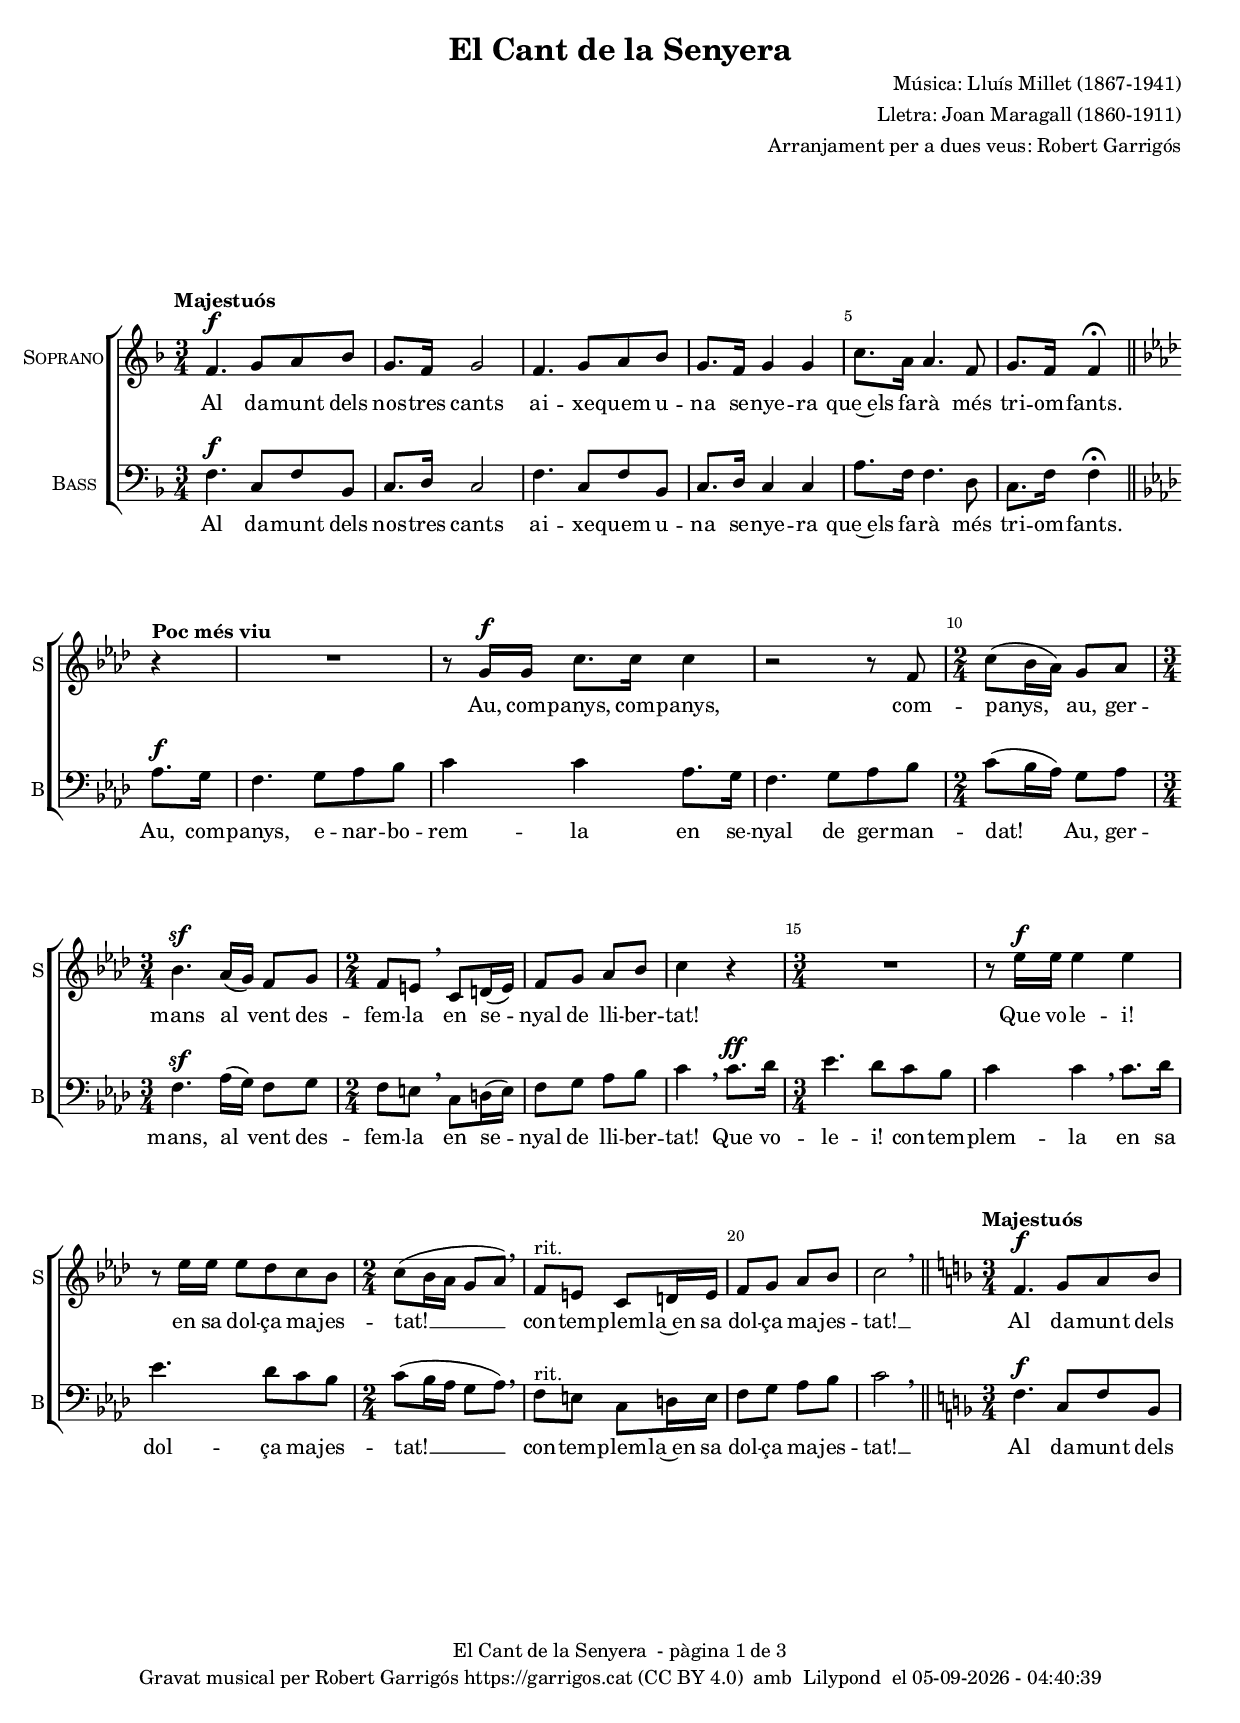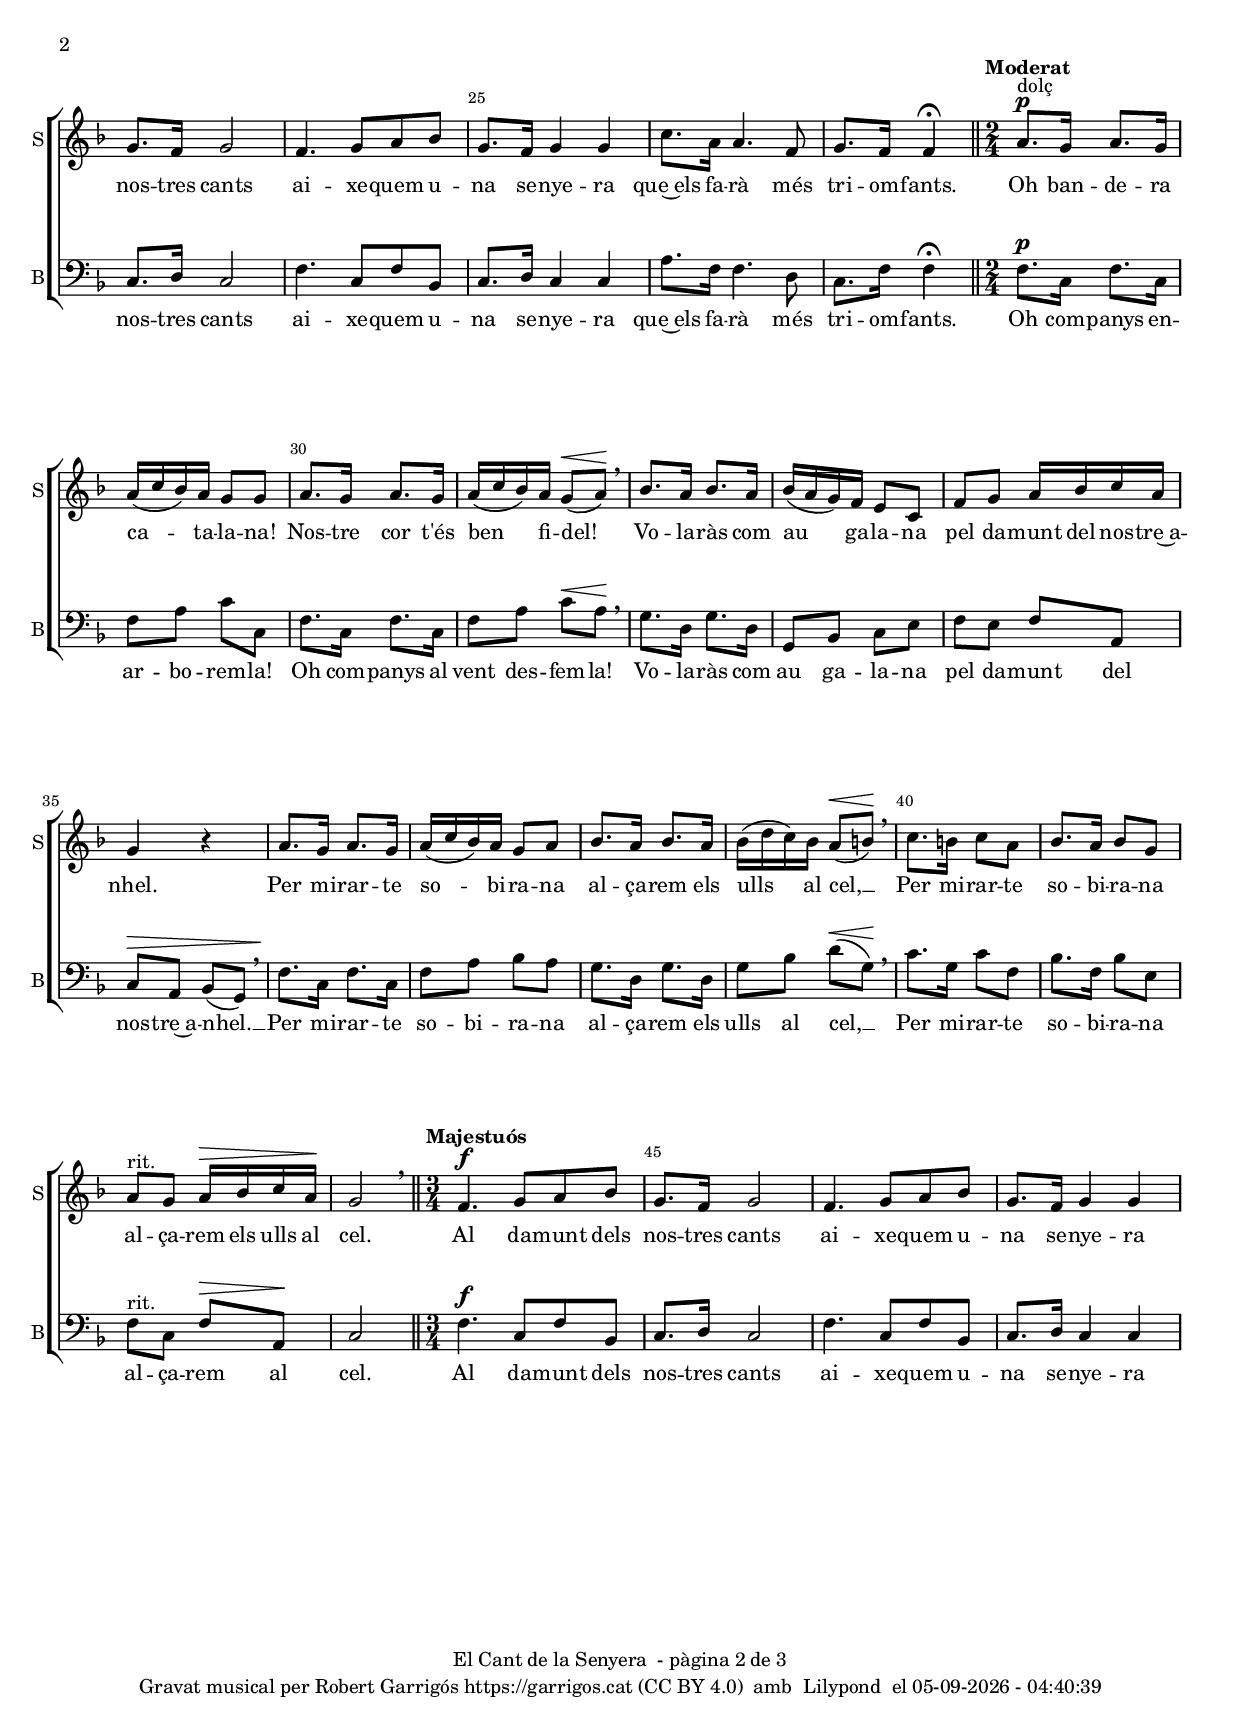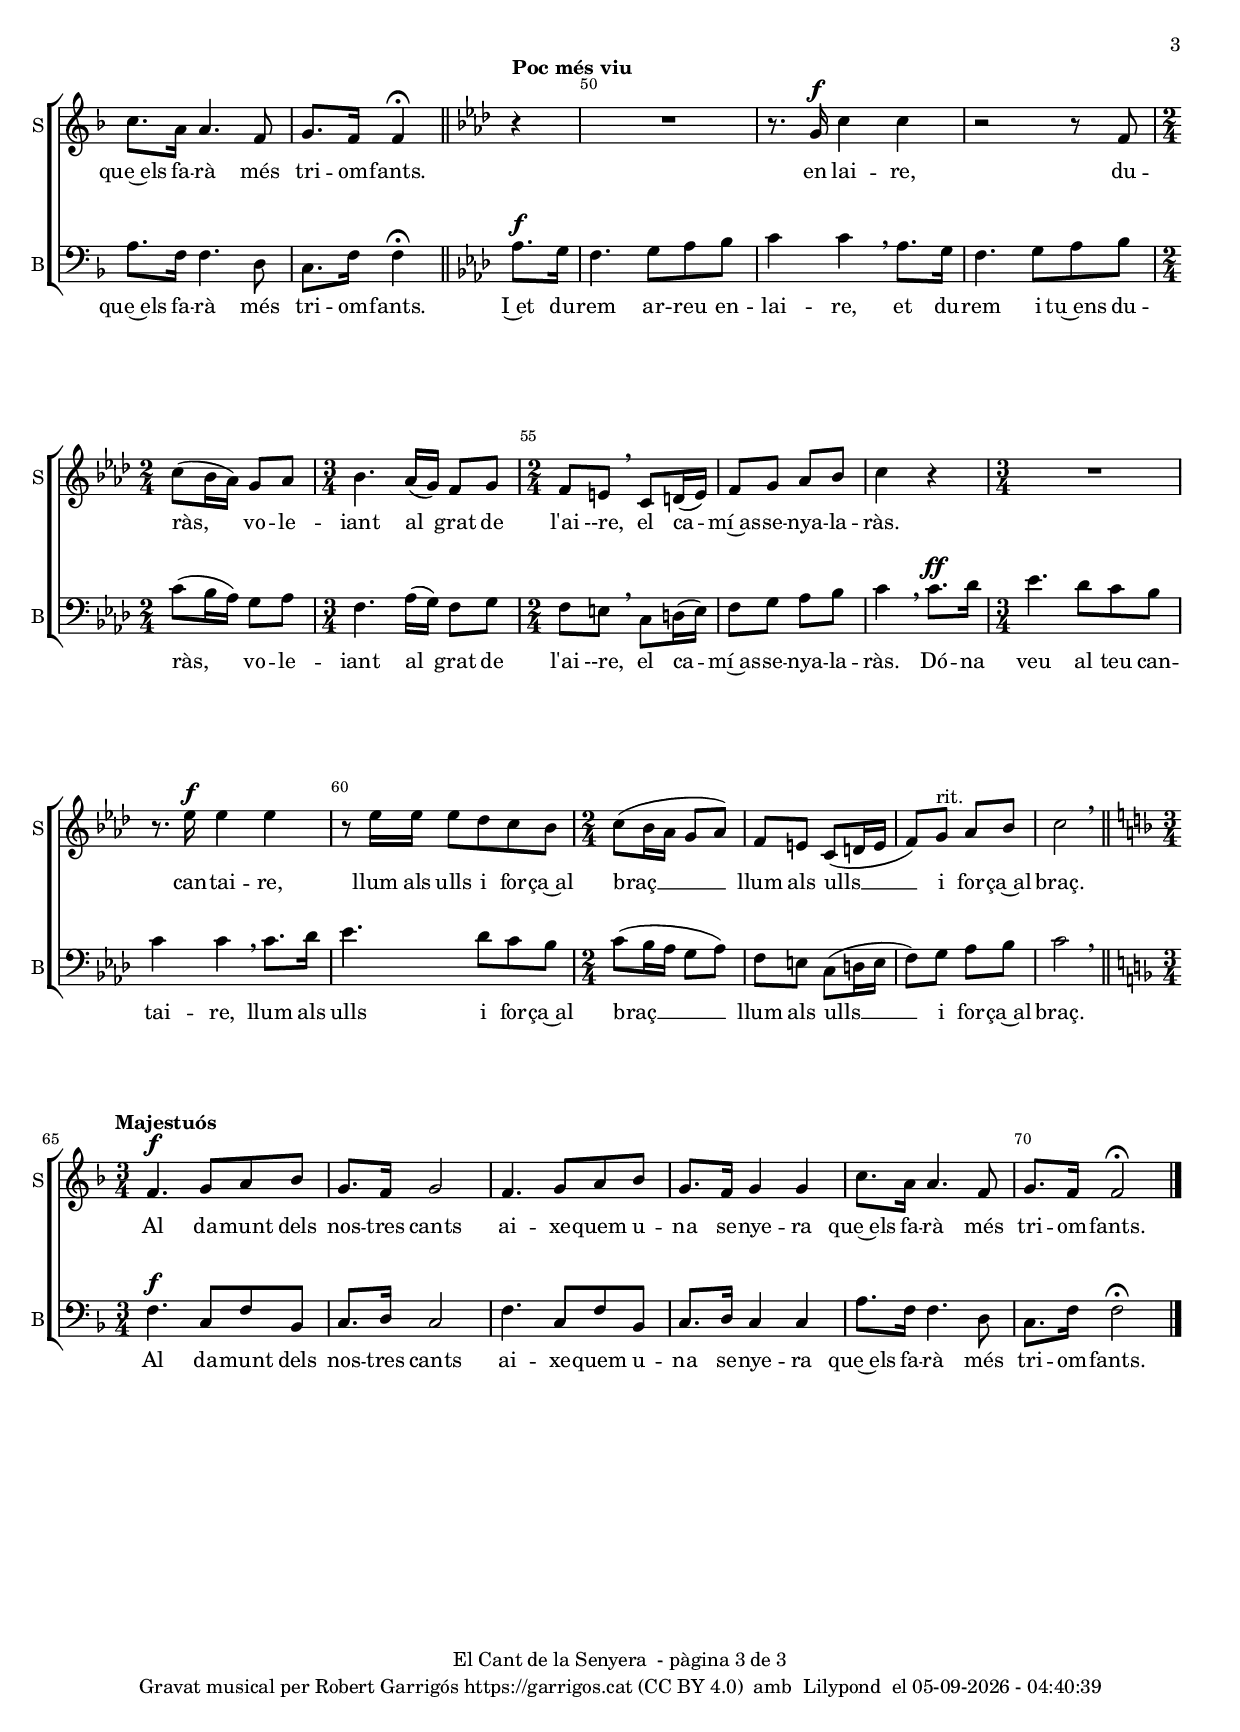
\version "2.24.3"
\language "english"

#(set-global-staff-size 17)
data = #(strftime "%d-%m-%Y - %H:%M:%S" (localtime (current-time)))

\paper {
  set-paper-size = "a4"
  top-margin = 10
  indent = 10
  max-systems-per-page = 4
  system-system-spacing.basic-distance = 8
  system-system-spacing.score-markup-spacing = 10
  % system-system-spacing.minium-distance = 8
  % system-system-spacing.padding = 2
  system-system-spacing.stretchability = 12
  % annotate-spacing = ##t
  % print-all-headers = ##t
  % print-first-page-number = ##t
  oddFooterMarkup = \markup {
    \center-column {
      \line { \fromproperty #'header:title " - pàgina" \fromproperty #'page:page-number-string "de" \concat {\page-ref #'lastPage "0" "?"} }
      \fill-line { \fromproperty #'header:copyright }
    }
  }
  evenFooterMarkup = \markup {
     \center-column {
      \line { \fromproperty #'header:title " - pàgina" \fromproperty #'page:page-number-string "de" \concat {\page-ref #'lastPage "0" "?"} }
      \fill-line { \fromproperty #'header:copyright }
    }
  }
}

\header {
  title = "El Cant de la Senyera"
  % subtitle = "Lorem ipsum"
  composer = \markup {
    \right-column {
    \line {"Música: Lluís Millet (1867-1941)"}
    \line {"Lletra: Joan Maragall (1860-1911)"}
    \line {"Arranjament per a dues veus: Robert Garrigós"}
    }

  }
  % opus = "(lorem-ipsum)"
  % piece = "Lorem ipsum"
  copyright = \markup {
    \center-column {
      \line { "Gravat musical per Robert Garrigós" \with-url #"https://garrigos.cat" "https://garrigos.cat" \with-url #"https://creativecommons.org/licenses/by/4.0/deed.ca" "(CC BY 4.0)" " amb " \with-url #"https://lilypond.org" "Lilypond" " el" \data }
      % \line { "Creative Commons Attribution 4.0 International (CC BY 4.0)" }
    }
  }
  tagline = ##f
}

global = {
  % \overrideTimeSignatureSettings
  % 4/4        % timeSignatureFraction
  % 1/4        % baseMomentFraction
  % 2,2        % beatStructure
  % #'()       % beamExceptions
  \key f \major
  \time 3/4
  \override Score.BarNumber.break-visibility = #end-of-line-invisible
  % \set Score.currentBarNumber = #3
  \set Score.barNumberVisibility = #(every-nth-bar-number-visible 5)
  \set Score.tempoHideNote = ##t
  \set Score.printKeyCancellation = ##t
}

majestuos  = {
  \tempo "Majestuós"
  \tempo 4 = 60
}

mesviu = {
  \tempo "Poc més viu"
  \tempo 4 = 96
}

moderat = {
  \tempo "Moderat"
  \tempo 4 = 62
}

SopranoMusic = \relative c' {
  \global
  \majestuos
  f4.\f g8 a bf |
  g8. f16 g2 |
  f4. g8 a bf |
  g8.  f16 g4 g |
%5
  c8. a16 a4. f8 |
  g8. f16 f4\fermata \bar "||" \key f \minor r4 \bar "|"
  R2. |
  r8 g16\f g c8. c16 c4 |
  r2 r8 f,8|
%10
  \time 2/4
  c'8 (bf16 af) g8 af |
  \time 3/4
  bf4.\sf af16 (g) f8 g |
  \time 2/4
  f8 e \breathe c8 d16 (e) |
  f8 g af bf |
  c4 r4 |
%15
  \time 3/4 R2. |
  r8 ef16\f ef ef4 ef4 |
  r8 ef16 ef ef8 df c bf |
  \time 2/4
  c8 (bf16 af g8 af)\breathe |
  f8^"rit."
  \tempo 4 = 95 e
  \tempo 4 = 94 c8
  \tempo 4 = 93 d16
  \tempo 4 = 92 e |
%20
  \tempo 4 = 90 f8
  \tempo 4 = 88 g
  \tempo 4 = 82 af
  \tempo 4 = 78 bf |
  \tempo 4 = 65 c2 \breathe \bar "||"

  \key f \major
  \time 3/4 \majestuos
  f,4.\f g8 a bf |
  g8. f16 g2 |
  f4. g8 a bf |
%25
  g8.  f16 g4 g |
  c8. a16 a4. f8 |
  g8. f16 f4\fermata \bar "||"
  \time 2/4 \moderat ^\markup dolç
  a8.\p g16 a8. g16 |
  a16 (c bf) a g8 g |
%30
  a8. g16 a8. g16 |
  a16 (c bf) a g8\< (a)\! \breathe |
  bf8. a16 bf8. a16 |
  bf16 (a g) f e8 c8 |
  f g a16 bf c a |
%35
  g4 r4 |
  a8. g16 a8. g16 |
  a16 (c bf) a g8 a |
  bf8. a16 bf8. a16 |
  bf16 (d c) bf a8\< (b)\! \breathe |
%40
  c8. b16 c8 a |
  bf8. a16 bf8 g |
  a^"rit." g a16\> bf c a\! |
  g2 \breathe \bar "||"
  \time 3/4 \majestuos
  f4.\f g8 a bf |
  g8. f16 g2 |
  f4. g8 a bf |
  g8.  f16 g4 g |
  c8. a16 a4. f8 |
  g8. f16 f4\fermata \bar "||" \key f \minor r4 \bar "|"
  R2. |
  r8. g16\f c4 c4 |
  r2 r8 f,8|

  \time 2/4
  c'8 (bf16 af) g8 af |
  \time 3/4
  bf4. af16 (g) f8 g |
  \time 2/4
  f8 e \breathe c8 d16 (e) |
  f8 g af bf |
  c4 r4 |

  \time 3/4 R2. |
  r8. ef16\f ef4 ef4 |
  r8 ef16 ef ef8 df c bf |
  \time 2/4
  c8 (bf16 af g8 af) |
  f8 e c8 (d16 e |

  f8) \tempo 4 = 88 g^"rit." \tempo 4 = 80 af \tempo 4 = 70 bf \tempo 4 = 50|
  c2 \breathe \bar "||"
  \key f \major
  \time 3/4 \majestuos
  f,4.\f g8 a bf |
  g8. f16 g2 |
  f4. g8 a bf |

  g8.  f16 g4 g |
  c8. a16 a4. f8 |
  g8. f16 f2\fermata \bar "|."
  \label #'lastPage
}
SopranoLyrics = \lyricmode {
  Al da -- munt dels nos -- tres cants
  ai -- xe -- quem u -- na se -- nye -- ra
  que~els fa -- rà més tri -- om -- fants.
  Au, com -- panys, com -- panys,
  com -- panys, au, ger -- mans al vent des -- fem -- la
  en se -- nyal de lli -- ber -- tat!
  Que vo -- le -- i!
  en sa dol -- ça ma -- jes -- tat! __
  con -- tem -- plem -- la~en sa dol -- ça ma -- jes -- tat! __
  Al da -- munt dels nos -- tres cants
  ai -- xe -- quem u -- na se -- nye -- ra
  que~els fa -- rà més tri -- om -- fants.
  Oh ban -- de -- ra ca -- ta -- la -- na!
  Nos -- tre cor t'és ben fi -- del!
  Vo -- la -- ràs com au ga -- la -- na
  pel da -- munt del nos -- tre~a -- nhel.
  Per mi -- rar -- te so -- bi -- ra -- na
  al -- ça -- rem els ulls al cel, __
  Per mi -- rar -- te so -- bi -- ra -- na
  al -- ça -- rem els ulls al cel.
  Al da -- munt dels nos -- tres cants
  ai -- xe -- quem u -- na se -- nye -- ra
  que~els fa -- rà més tri -- om -- fants.
  en  lai -- re, du -- ràs,
  vo -- le -- iant al grat de l'ai --re,
  el ca -- mí~as -- se -- nya -- la -- ràs.
  can -- tai -- re,
  llum als ulls i for -- ça~al braç __
  llum als ulls __ i for -- ça~al braç.
  Al da -- munt dels nos -- tres cants
  ai -- xe -- quem u -- na se -- nye -- ra
  que~els fa -- rà més tri -- om -- fants.
}
% AltoMusic = \relative { d'4\f d d d }
% AltoLyrics = \lyricmode { Al -- to ly -- rics }
% TenorMusic = \relative { a4\p a a a }
% TenorLyrics = \lyricmode { Te -- nor ly -- rics }
BassMusic = \relative {
  \global
  f4.\f c8 f bf, |
  c8. d16 c2 |
  f4. c8 f bf, |
  c8. d16 c4 c |
%5
  a'8. f16 f4. d8 |
  c8. f16 f4\fermata \bar "||"
  \key f \minor
  \mesviu
  af8.\f g16 \bar "|"
  f4. g8 af bf |
  c4 c4 af8. g16 |
  f4. g8 af bf |
%10
  \time 2/4
  c8 (bf16 af) g8 af |
  \time 3/4
  f4.\sf af16 (g) f8 g |
  \time 2/4
  f8 e \breathe c8 d16 (e) |
  f8 g af bf |
  c4 \breathe c8.\ff df16 |
%15
  \time 3/4
  ef4. df8 c bf |
  c4 c \breathe c8. df16 |
  ef4. df8 c bf |
  \time 2/4
  c8 (bf16 af g8 af)\breathe |
  f8^"rit." e c8 d16 e |
%20
  f8 g af bf |
  c2 \breathe \bar "||"
  \key f \major
  \time 3/4
  f,4.\f c8 f bf, |
  c8. d16 c2 |
  f4. c8 f bf, |
%25
  c8. d16 c4 c |
  a'8. f16 f4. d8 |
  c8. f16 f4\fermata \bar "||"
  \time 2/4
  f8.\p c16 f8. c16 |
  f8 a c c, |
%30
  f8. c16 f8. c16 |
  f8 a c\< a\! \breathe |
  g8. d16 g8. d16 |
  g,8 bf c e |
  f e f a, |
%35
  c \> \tempo 4 = 60  a \tempo 4 = 58 bf (\tempo 4 = 56 g) \tempo 4 = 48 \! \breathe | \tempo 4 = 62
  f'8. c16 f8. c16 |
  f8 a bf a |
  g8. d16 g8. d16 |
  g8 bf d\< (g,)\! \breathe |
%40
  c8. g16 c8 f, |
  bf8. f16 bf8 e, |
  f^"rit." \tempo 4 =60 c \tempo 4 = 56 f\> \tempo 4 = 50 a,\! \tempo 4 = 46 |
  c2 |
  \time 3/4
  f4.\f c8 f bf, |
  c8. d16 c2 |
  f4. c8 f bf, |
  c8. d16 c4 c |
  a'8. f16 f4. d8 |
  c8. f16 f4\fermata \bar "||" \key f \minor \mesviu af8.\f g16 \bar "|"
  f4. g8 af bf |
  c4 c4\breathe af8. g16 |
  f4. g8 af bf |

  \time 2/4
  c8 (bf16 af) g8 af |
  \time 3/4
  f4. af16 (g) f8 g |
  \time 2/4
  f8 e \breathe c8 d16 (e) |
  f8 g af bf |
  c4 \breathe c8.\ff df16 |

  \time 3/4
  ef4. df8 c bf |
  c4 c \breathe c8. df16 |
  ef4. df8 c bf |
  \time 2/4
  c8 (bf16 af g8 af) |
  f8 e c8 (d16 e |

  f8) g af bf |
  c2 \breathe \bar "||"
  \time 3/4
  \key f \major
  f,4.\f c8 f bf, |
  c8. d16 c2 |
  f4. c8 f bf, |
  c8. d16 c4 c |

  a'8. f16 f4. d8 |
  c8. f16 f2\fermata \bar "|."
}
BassLyrics = \lyricmode {
  Al da -- munt dels nos -- tres cants
  ai -- xe -- quem u -- na se -- nye -- ra
  que~els fa -- rà més tri -- om -- fants.
  Au, com -- panys, e -- nar -- bo -- rem -- la
  en se -- nyal de ger -- man -- dat!
  Au, ger -- mans, al vent des -- fem -- la
  en se -- nyal de lli -- ber -- tat!
  Que vo -- le -- i! con -- tem -- plem -- la
  en sa dol -- ça ma -- jes -- tat! __
  con -- tem -- plem -- la~en sa dol -- ça ma -- jes -- tat! __
  Al da -- munt dels nos -- tres cants
  ai -- xe -- quem u -- na se -- nye -- ra
  que~els fa -- rà més tri -- om -- fants.
  Oh com -- panys en -- ar -- bo -- rem -- la!
  Oh com -- panys al vent des -- fem -- la!
  Vo -- la -- ràs com au ga -- la -- na
  pel da -- munt del nos -- tre~a -- nhel. __
  Per mi -- rar -- te so -- bi -- ra -- na
  al -- ça -- rem els ulls al cel, __
  Per mi -- rar -- te so -- bi -- ra -- na
  al -- ça -- rem al cel.
  Al da -- munt dels nos -- tres cants
  ai -- xe -- quem u -- na se -- nye -- ra
  que~els fa -- rà més tri -- om -- fants.
  I~et du -- rem ar -- reu en -- lai -- re,
  et du -- rem i tu~ens du -- ràs,
  vo -- le -- iant al grat de l'ai --re,
  el ca -- mí~as -- se -- nya -- la -- ràs.
  Dó -- na veu al teu can -- tai -- re,
  llum als ulls i for -- ça~al braç __
  llum als ulls __ i for -- ça~al braç.
  Al da -- munt dels nos -- tres cants
  ai -- xe -- quem u -- na se -- nye -- ra
  que~els fa -- rà més tri -- om -- fants.

 }
% PianoRHMusic = \relative { c' e g c }
% PianoDynamics = { s2\mp s4 s4 }
% PianoLHMusic = \relative { c e g c }

% TwoVoicesPerStaff = ##t

Layout = \layout {
  \context {
    \Score
    \override BarNumber.padding = #2

  }
}


\include "satb.ly"
